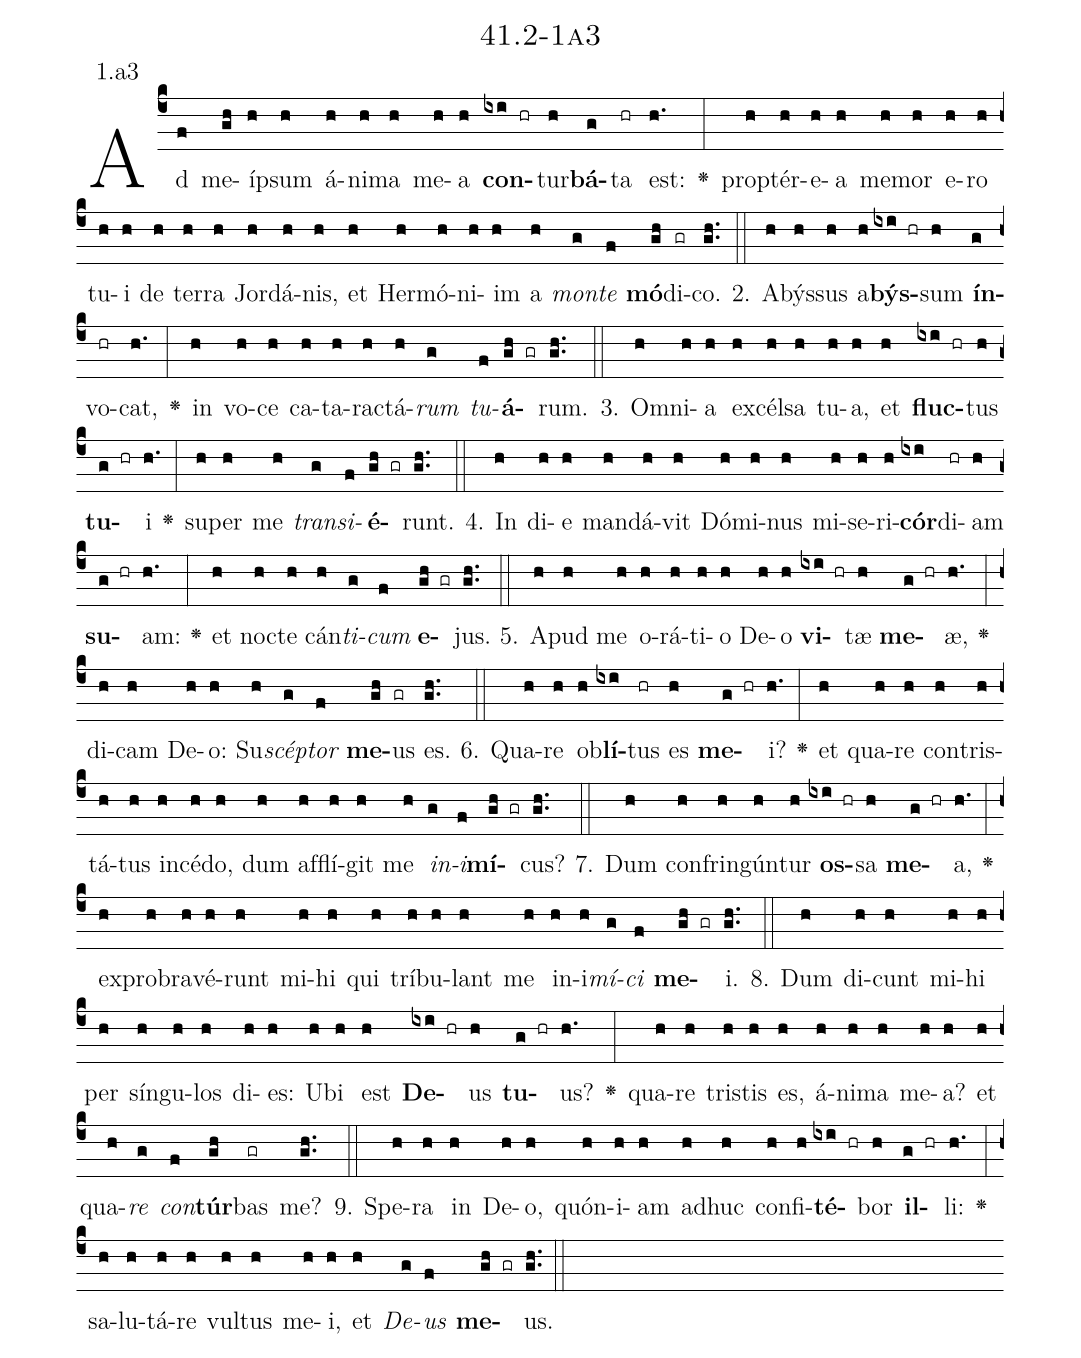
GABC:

name: 41.2-1a3;
annotation: 1.a3;
%%
(c4)Ad(f) me(gh)íp(h)sum(h) á(h)ni(h)ma(h) me(h)a(h) <b>con</b>(ixi hr)tur(h)<b>bá</b>(g)ta(hr) est:(h.) <v>\greheightstar</v>(:) prop(h)tér(h)e(h)a(h) me(h)mor(h) e(h)ro(h) tu(h)i(h) de(h) ter(h)ra(h) Jor(h)dá(h)nis,(h) et(h) Her(h)mó(h)ni(h)im(h) a(h) <i>mon</i>(g)<i>te</i>(f) <b>mó</b>(gh)di(gr)co.(gh..) (::)
2. A(h)býs(h)sus(h) a(h)<b>býs</b>(ixi hr)sum(h) <b>ín</b>(g)vo(hr)cat,(h.) <v>\greheightstar</v>(:) in(h) vo(h)ce(h) ca(h)ta(h)rac(h)tá(h)<i>rum</i>(g) <i>tu</i>(f)<b>á</b>(gh gr)rum.(gh..) (::)
3. Om(h)ni(h)a(h) ex(h)cél(h)sa(h) tu(h)a,(h) et(h) <b>fluc</b>(ixi hr)tus(h) <b>tu</b>(g hr)i(h.) <v>\greheightstar</v>(:) su(h)per(h) me(h) <i>trans</i>(g)<i>i</i>(f)<b>é</b>(gh gr)runt.(gh..) (::)
4. In(h) di(h)e(h) man(h)dá(h)vit(h) Dó(h)mi(h)nus(h) mi(h)se(h)ri(h)<b>cór</b>(ixi)di(hr)am(h) <b>su</b>(g hr)am:(h.) <v>\greheightstar</v>(:) et(h) noc(h)te(h) cán(h)<i>ti</i>(g)<i>cum</i>(f) <b>e</b>(gh gr)jus.(gh..) (::)
5. A(h)pud(h) me(h) o(h)rá(h)ti(h)o(h) De(h)o(h) <b>vi</b>(ixi hr)tæ(h) <b>me</b>(g hr)æ,(h.) <v>\greheightstar</v>(:) di(h)cam(h) De(h)o:(h) Su(h)<i>scép</i>(g)<i>tor</i>(f) <b>me</b>(gh)us(gr) es.(gh..) (::)
6. Qua(h)re(h) ob(h)<b>lí</b>(ixi)tus(hr) es(h) <b>me</b>(g hr)i?(h.) <v>\greheightstar</v>(:) et(h) qua(h)re(h) con(h)tris(h)tá(h)tus(h) in(h)cé(h)do,(h) dum(h) af(h)flí(h)git(h) me(h) <i>in</i>(g)<i>i</i>(f)<b>mí</b>(gh gr)cus?(gh..) (::)
7. Dum(h) con(h)frin(h)gún(h)tur(h) <b>os</b>(ixi hr)sa(h) <b>me</b>(g hr)a,(h.) <v>\greheightstar</v>(:) ex(h)pro(h)bra(h)vé(h)runt(h) mi(h)hi(h) qui(h) trí(h)bu(h)lant(h) me(h) in(h)i(h)<i>mí</i>(g)<i>ci</i>(f) <b>me</b>(gh gr)i.(gh..) (::)
8. Dum(h) di(h)cunt(h) mi(h)hi(h) per(h) sín(h)gu(h)los(h) di(h)es:(h) U(h)bi(h) est(h) <b>De</b>(ixi hr)us(h) <b>tu</b>(g hr)us?(h.) <v>\greheightstar</v>(:) qua(h)re(h) tris(h)tis(h) es,(h) á(h)ni(h)ma(h) me(h)a?(h) et(h) qua(h)<i>re</i>(g) <i>con</i>(f)<b>túr</b>(gh)bas(gr) me?(gh..) (::)
9. Spe(h)ra(h) in(h) De(h)o,(h) quón(h)i(h)am(h) ad(h)huc(h) con(h)fi(h)<b>té</b>(ixi hr)bor(h) <b>il</b>(g hr)li:(h.) <v>\greheightstar</v>(:) sa(h)lu(h)tá(h)re(h) vul(h)tus(h) me(h)i,(h) et(h) <i>De</i>(g)<i>us</i>(f) <b>me</b>(gh gr)us.(gh..) (::)
